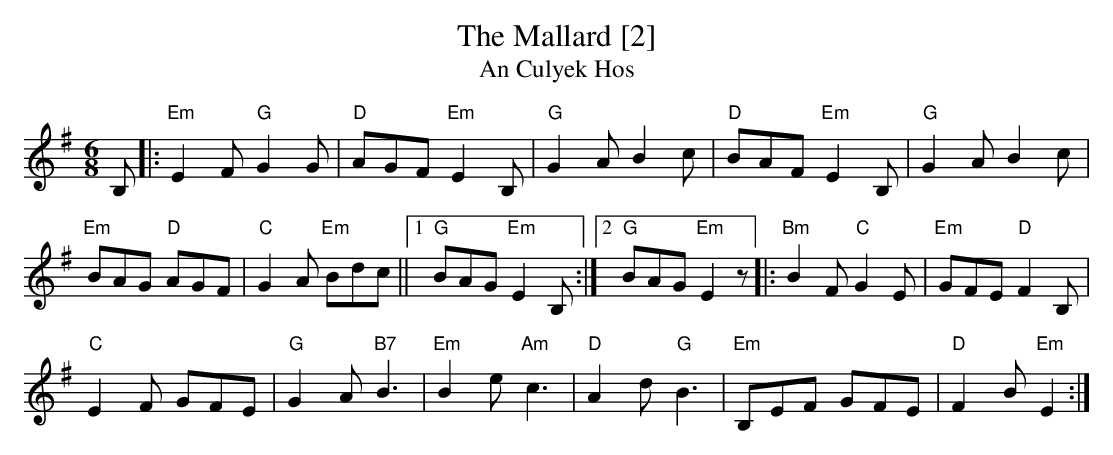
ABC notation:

X:1
T: Mallard [2], The
T:An Culyek Hos
M:6/8     %Meter
L:1/8     %
K:G
B, |:"Em"E2 F "G"G2 G |"D"AGF "Em"E2 B, |"G"G2 A B2 c |"D"BAF "Em"E2 B, |"G"G2 A B2 c |
"Em"BAG "D"AGF |"C"G2 A "Em"Bdc ||1"G"BAG "Em"E2 B, :|2"G"BAG "Em"E2 z |:"Bm"B2 F "C"G2 E |"Em"GFE "D"F2 B, |
"C"E2 F GFE |"G"G2 A "B7"B3 |"Em"B2 e "Am"c3 |"D"A2 d "G"B3 |"Em"B,EF GFE |"D"F2 B "Em"E2 :|
